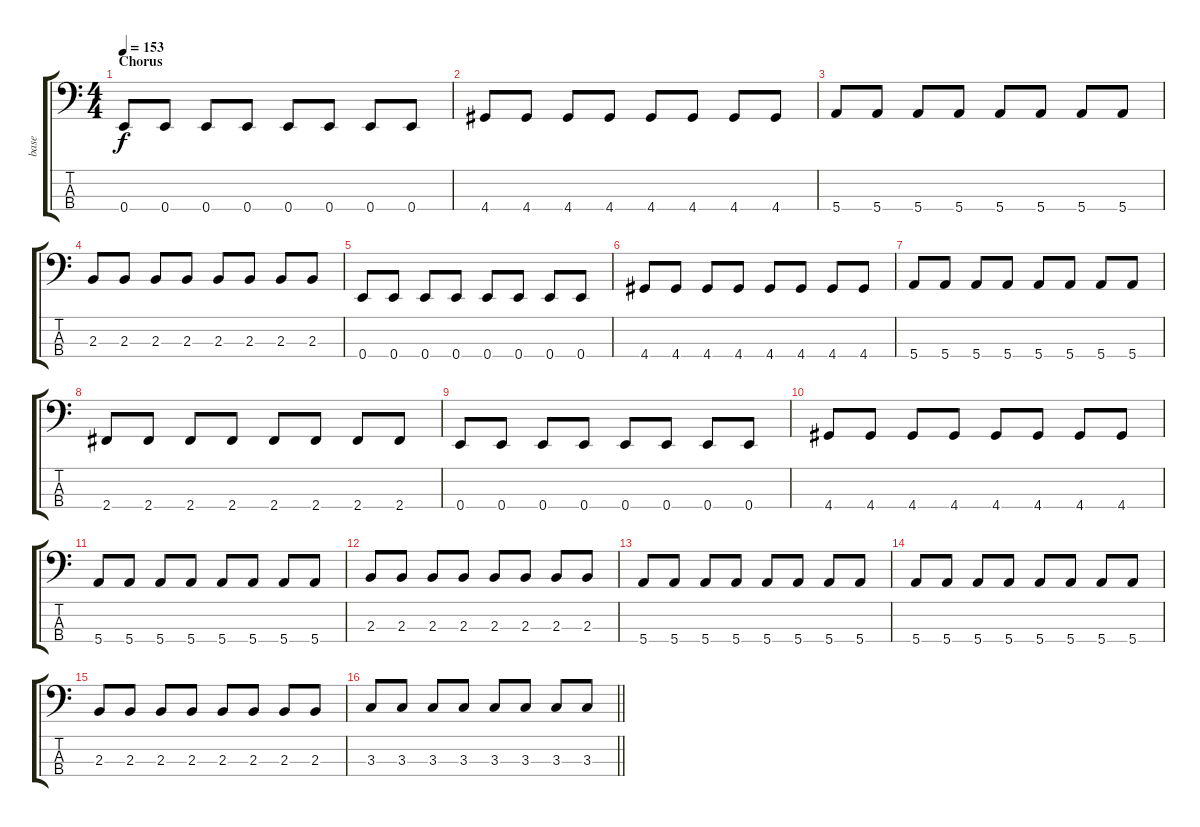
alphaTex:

\track ("base" "base") {instrument electricbassfinger}
\staff {score tabs}
\tuning (G2 D2 A1 E1) {hide}
\ts (4 4)
\section ("" "Chorus")
\tempo 153
\clef f4
\ks c
0.4.8{dy f} 0.4.8 0.4.8 0.4.8 0.4.8 0.4.8 0.4.8 0.4.8 |
4.4.8 4.4.8 4.4.8 4.4.8 4.4.8 4.4.8 4.4.8 4.4.8 |
5.4.8 5.4.8 5.4.8 5.4.8 5.4.8 5.4.8 5.4.8 5.4.8 |
2.3.8 2.3.8 2.3.8 2.3.8 2.3.8 2.3.8 2.3.8 2.3.8 |
0.4.8 0.4.8 0.4.8 0.4.8 0.4.8 0.4.8 0.4.8 0.4.8 |
4.4.8 4.4.8 4.4.8 4.4.8 4.4.8 4.4.8 4.4.8 4.4.8 |
5.4.8 5.4.8 5.4.8 5.4.8 5.4.8 5.4.8 5.4.8 5.4.8 |
2.4.8 2.4.8 2.4.8 2.4.8 2.4.8 2.4.8 2.4.8 2.4.8 |
0.4.8 0.4.8 0.4.8 0.4.8 0.4.8 0.4.8 0.4.8 0.4.8 |
4.4.8 4.4.8 4.4.8 4.4.8 4.4.8 4.4.8 4.4.8 4.4.8 |
5.4.8 5.4.8 5.4.8 5.4.8 5.4.8 5.4.8 5.4.8 5.4.8 |
2.3.8 2.3.8 2.3.8 2.3.8 2.3.8 2.3.8 2.3.8 2.3.8 |
5.4.8 5.4.8 5.4.8 5.4.8 5.4.8 5.4.8 5.4.8 5.4.8 |
5.4.8 5.4.8 5.4.8 5.4.8 5.4.8 5.4.8 5.4.8 5.4.8 |
2.3.8 2.3.8 2.3.8 2.3.8 2.3.8 2.3.8 2.3.8 2.3.8 |
\barLineRight lightlight
3.3.8 3.3.8 3.3.8 3.3.8 3.3.8 3.3.8 3.3.8 3.3.8
